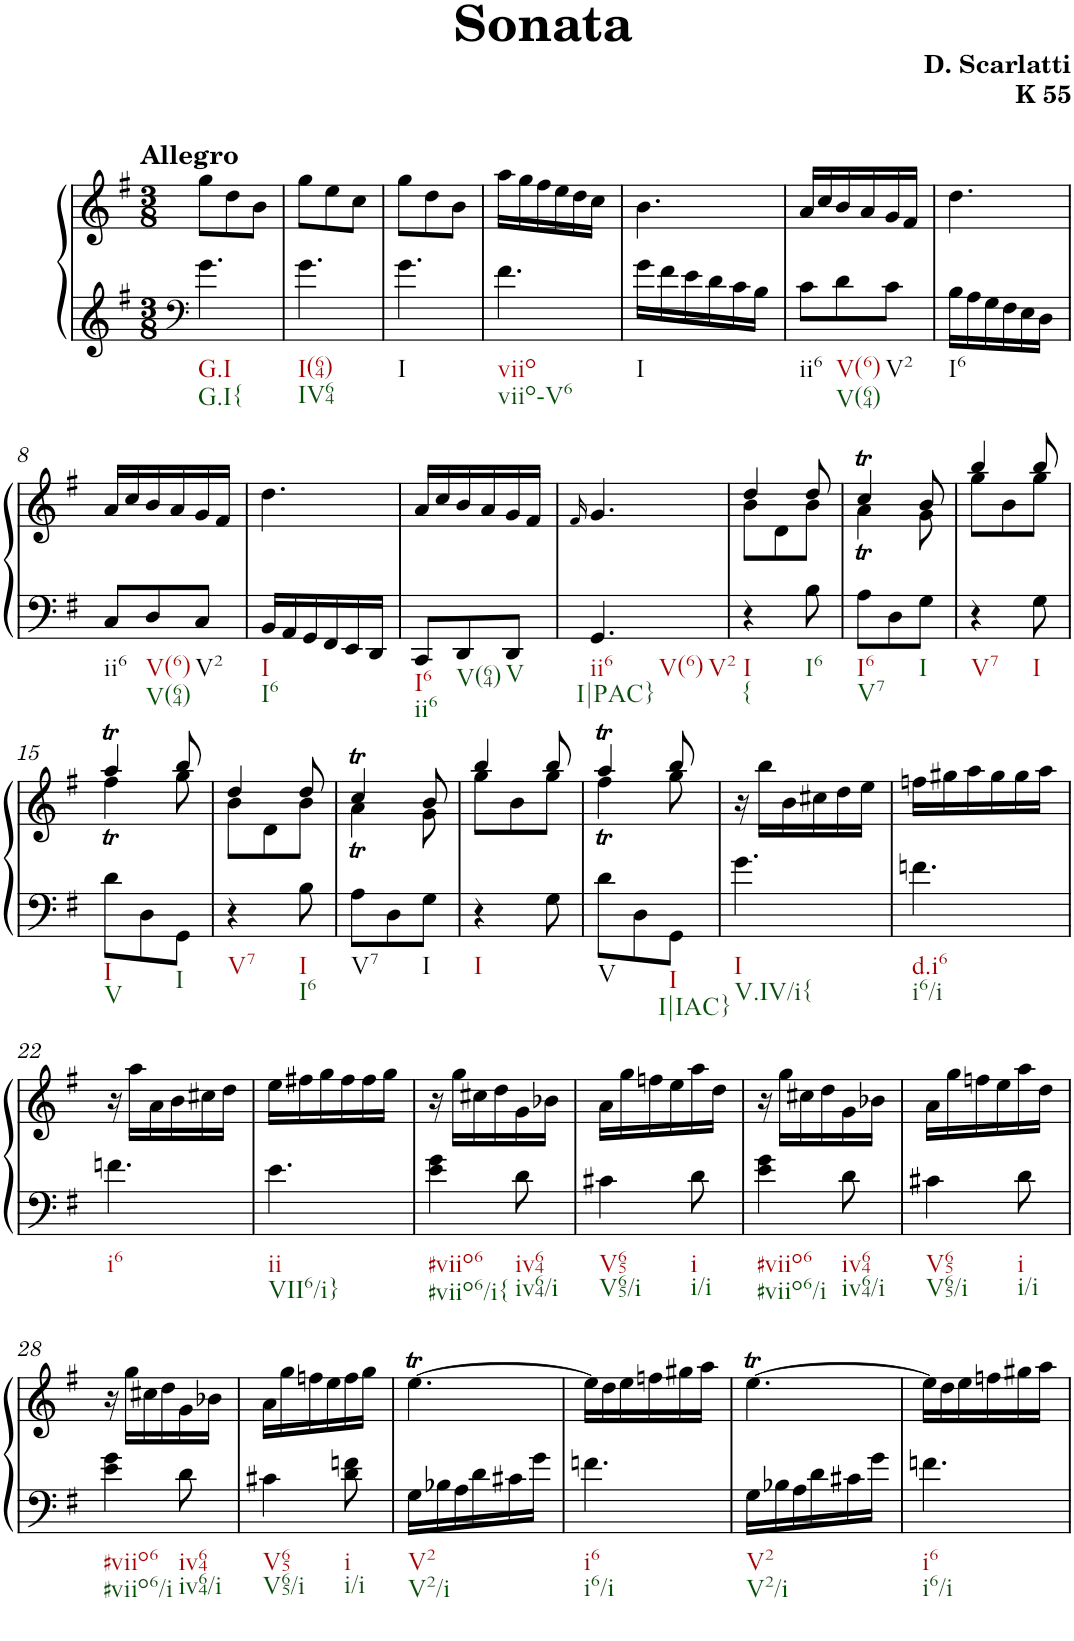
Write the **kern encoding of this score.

**kern	**kern
*part1	*part1
*staff2	*staff1
*I"Piano	*
*I'Pno	*
*clefF4	*clefG2
*k[f#]	*k[f#]
*G:	*G:
*M3/8	*M3/8
=1	=1
!	!LO:TX:a:B:t=Allegro
!LO:TX:b:t=G.I	!
!LO:TX:b:t=G.I{	!
4.g\	8gg\L
.	8dd\
.	8b\J
=2	=2
!LO:TX:b:t=I(64)	!
!LO:TX:b:t=IV64	!
4.g\	8gg\L
.	8ee\
.	8cc\J
=3	=3
!LO:TX:b:t=I	!
4.g\	8gg\L
.	8dd\
.	8b\J
=4	=4
!LO:TX:b:t=viio	!
!LO:TX:b:t=viio-V6	!
4.f#\	16aa\LL
.	16gg\
.	16ff#\
.	16ee\
.	16dd\
.	16cc\JJ
=5	=5
!LO:TX:b:t=I	!
16g\LL	4.b\
16f#\	.
16e\	.
16d\	.
16c\	.
16B\JJ	.
=6	=6
!LO:TX:b:t=ii6	!
8c\L	16a/LL
.	16cc/
!LO:TX:b:t=V(6)	!
!LO:TX:b:t=V(64)	!
8d\	16b/
.	16a/
!LO:TX:b:t=V2	!
8c\J	16g/
.	16f#/JJ
=7	=7
!LO:TX:b:t=I6	!
16B\LL	4.dd\
16A\	.
16G\	.
16F#\	.
16E\	.
16D\JJ	.
!!LO:LB:g=z
=8	=8
!LO:TX:b:t=ii6	!
8C/L	16a/LL
.	16cc/
!LO:TX:b:t=V(6)	!
!LO:TX:b:t=V(64)	!
8D/	16b/
.	16a/
!LO:TX:b:t=V2	!
8C/J	16g/
.	16f#/JJ
=9	=9
!LO:TX:b:t=I	!
!LO:TX:b:t=I6	!
16BB/LL	4.dd\
16AA/	.
16GG/	.
16FF#/	.
16EE/	.
16DD/JJ	.
=10	=10
!LO:TX:b:t=I6	!
!LO:TX:b:t=ii6	!
8CC/L	16a/LL
.	16cc/
!LO:TX:b:t=V(64)	!
8DD/	16b/
.	16a/
!LO:TX:b:t=V	!
8DD/J	16g/
.	16f#/JJ
=11	=11
.	16qf#/
!LO:TX:b:t=ii6	!
!LO:TX:b:t=I|PAC}	!
!LO:TX:b:t=V(6)	!
!LO:TX:b:t=V2	!
4.GG/	4.g/
=12	=12
*	*^
!LO:TX:b:t=I	!	!
!LO:TX:b:t={	!	!
4r	4dd/	8b\L
.	.	8d\
!LO:TX:b:t=I6	!	!
8B\	8dd/	8b\J
=13	=13	=13
!LO:TX:b:t=I6	!	!
!LO:TX:b:t=V7	!	!
8A\L	4ccT/	4aT\
8D\	.	.
!LO:TX:b:t=I	!	!
8G\J	8b/	8g\
=14	=14	=14
!LO:TX:b:t=V7	!	!
4r	4bb/	8gg\L
.	.	8b\
!LO:TX:b:t=I	!	!
8G\	8bb/	8gg\J
!!LO:LB:g=z	!!
=15	=15	=15
!LO:TX:b:t=I	!	!
!LO:TX:b:t=V	!	!
8d\L	4aaT/	4ff#t\
8D\	.	.
!LO:TX:b:t=I	!	!
8GG\J	8bb/	8gg\
=16	=16	=16
!LO:TX:b:t=V7	!	!
4r	4dd/	8b\L
.	.	8d\
!LO:TX:b:t=I	!	!
!LO:TX:b:t=I6	!	!
8B\	8dd/	8b\J
=17	=17	=17
!LO:TX:b:t=V7	!	!
8A\L	4ccT/	4aT\
8D\	.	.
!LO:TX:b:t=I	!	!
8G\J	8b/	8g\
=18	=18	=18
!LO:TX:b:t=I	!	!
4r	4bb/	8gg\L
.	.	8b\
8G\	8bb/	8gg\J
=19	=19	=19
!LO:TX:b:t=V	!	!
8d\L	4aaT/	4ff#t\
8D\	.	.
!LO:TX:b:t=I	!	!
!LO:TX:b:t=I|IAC}	!	!
8GG\J	8bb/	8gg\
=20	=20	=20
!LO:TX:b:t=I	!	!
!LO:TX:b:t=V.IV/i{	!	!
*	*v	*v
4.g\	16r
.	16bb\LL
.	16b\
.	16cc#X\
.	16dd\
.	16ee\JJ
=21	=21
!LO:TX:b:t=d.i6	!
!LO:TX:b:t=i6/i	!
4.fn\	16ffn\LL
.	16gg#X\
.	16aa\
.	16gg#\
.	16gg#\
.	16aa\JJ
!!LO:LB:g=z
=22	=22
!LO:TX:b:t=i6	!
4.fn\	16r
.	16aa\LL
.	16a\
.	16b\
.	16cc#X\
.	16dd\JJ
=23	=23
!LO:TX:b:t=ii	!
!LO:TX:b:t=VII6/i}	!
4.e\	16ee\LL
.	16ff#X\
.	16gg\
.	16ff#\
.	16ff#\
.	16gg\JJ
=24	=24
!LO:TX:b:t=#viio6	!
!LO:TX:b:t=#viio6/i{	!
4e\ 4g\	16r
.	16gg\LL
.	16cc#X\
.	16dd\
!LO:TX:b:t=iv64	!
!LO:TX:b:t=iv64/i	!
8d\	16g\
.	16b-X\JJ
=25	=25
!LO:TX:b:t=V65	!
!LO:TX:b:t=V65/i	!
4c#X\	16a\LL
.	16gg\
.	16ffn\
.	16ee\
!LO:TX:b:t=i	!
!LO:TX:b:t=i/i	!
8d\	16aa\
.	16dd\JJ
=26	=26
!LO:TX:b:t=#viio6	!
!LO:TX:b:t=#viio6/i	!
4e\ 4g\	16r
.	16gg\LL
.	16cc#X\
.	16dd\
!LO:TX:b:t=iv64	!
!LO:TX:b:t=iv64/i	!
8d\	16g\
.	16b-X\JJ
=27	=27
!LO:TX:b:t=V65	!
!LO:TX:b:t=V65/i	!
4c#X\	16a\LL
.	16gg\
.	16ffn\
.	16ee\
!LO:TX:b:t=i	!
!LO:TX:b:t=i/i	!
8d\	16aa\
.	16dd\JJ
!!LO:LB:g=z
=28	=28
!LO:TX:b:t=#viio6	!
!LO:TX:b:t=#viio6/i	!
4e\ 4g\	16r
.	16gg\LL
.	16cc#X\
.	16dd\
!LO:TX:b:t=iv64	!
!LO:TX:b:t=iv64/i	!
8d\	16g\
.	16b-X\JJ
=29	=29
!LO:TX:b:t=V65	!
!LO:TX:b:t=V65/i	!
4c#X\	16a\LL
.	16gg\
.	16ffn\
.	16ee\
!LO:TX:b:t=i	!
!LO:TX:b:t=i/i	!
8d\ 8fn\	16ff\
.	16gg\JJ
=30	=30
!LO:TX:b:t=V2	!
!LO:TX:b:t=V2/i	!
16G\LL	[4.eeT\
16B-X\	.
16A\	.
16d\	.
16c#X\	.
16g\JJ	.
=31	=31
!LO:TX:b:t=i6	!
!LO:TX:b:t=i6/i	!
4.fn\	16ee\LL]
.	16dd\
.	16ee\
.	16ffn\
.	16gg#X\
.	16aa\JJ
=32	=32
!LO:TX:b:t=V2	!
!LO:TX:b:t=V2/i	!
16G\LL	[4.eeT\
16B-X\	.
16A\	.
16d\	.
16c#X\	.
16g\JJ	.
=33	=33
!LO:TX:b:t=i6	!
!LO:TX:b:t=i6/i	!
4.fn\	16ee\LL]
.	16dd\
.	16ee\
.	16ffn\
.	16gg#X\
.	16aa\JJ
=	=
*-	*-
